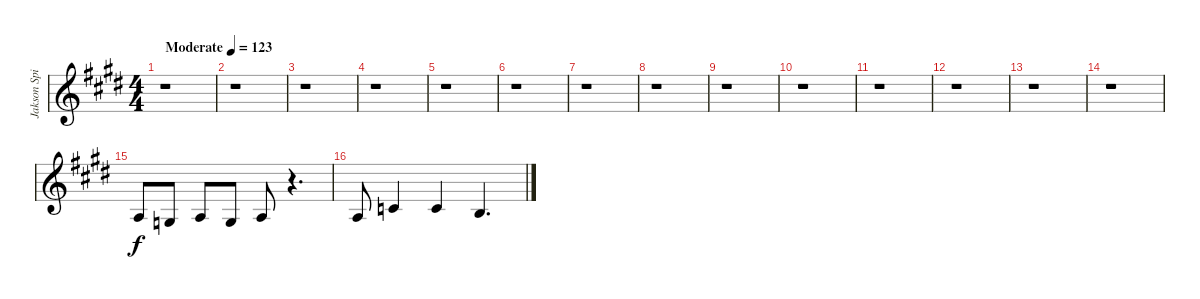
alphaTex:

\track ("Jakson Spires Vocals" "Jakson Spi") {instrument reedorgan}
\staff {score}
\tuning (E4 B3 G3 D3 A2 E2) {hide}
\ts (4 4)
\tempo (123 "Moderate")
\clef g2
\ks e
r.1{dy f instrument reedorgan} |
r.1 |
r.1 |
r.1 |
r.1 |
r.1 |
r.1 |
r.1 |
r.1 |
r.1 |
r.1 |
r.1 |
r.1 |
r.1 |
7.4.8 5.4.8 7.4.8 5.4.8 7.4.8 r.4{d} |
7.4.8 5.3.4 5.3.4 4.3.4{d}
